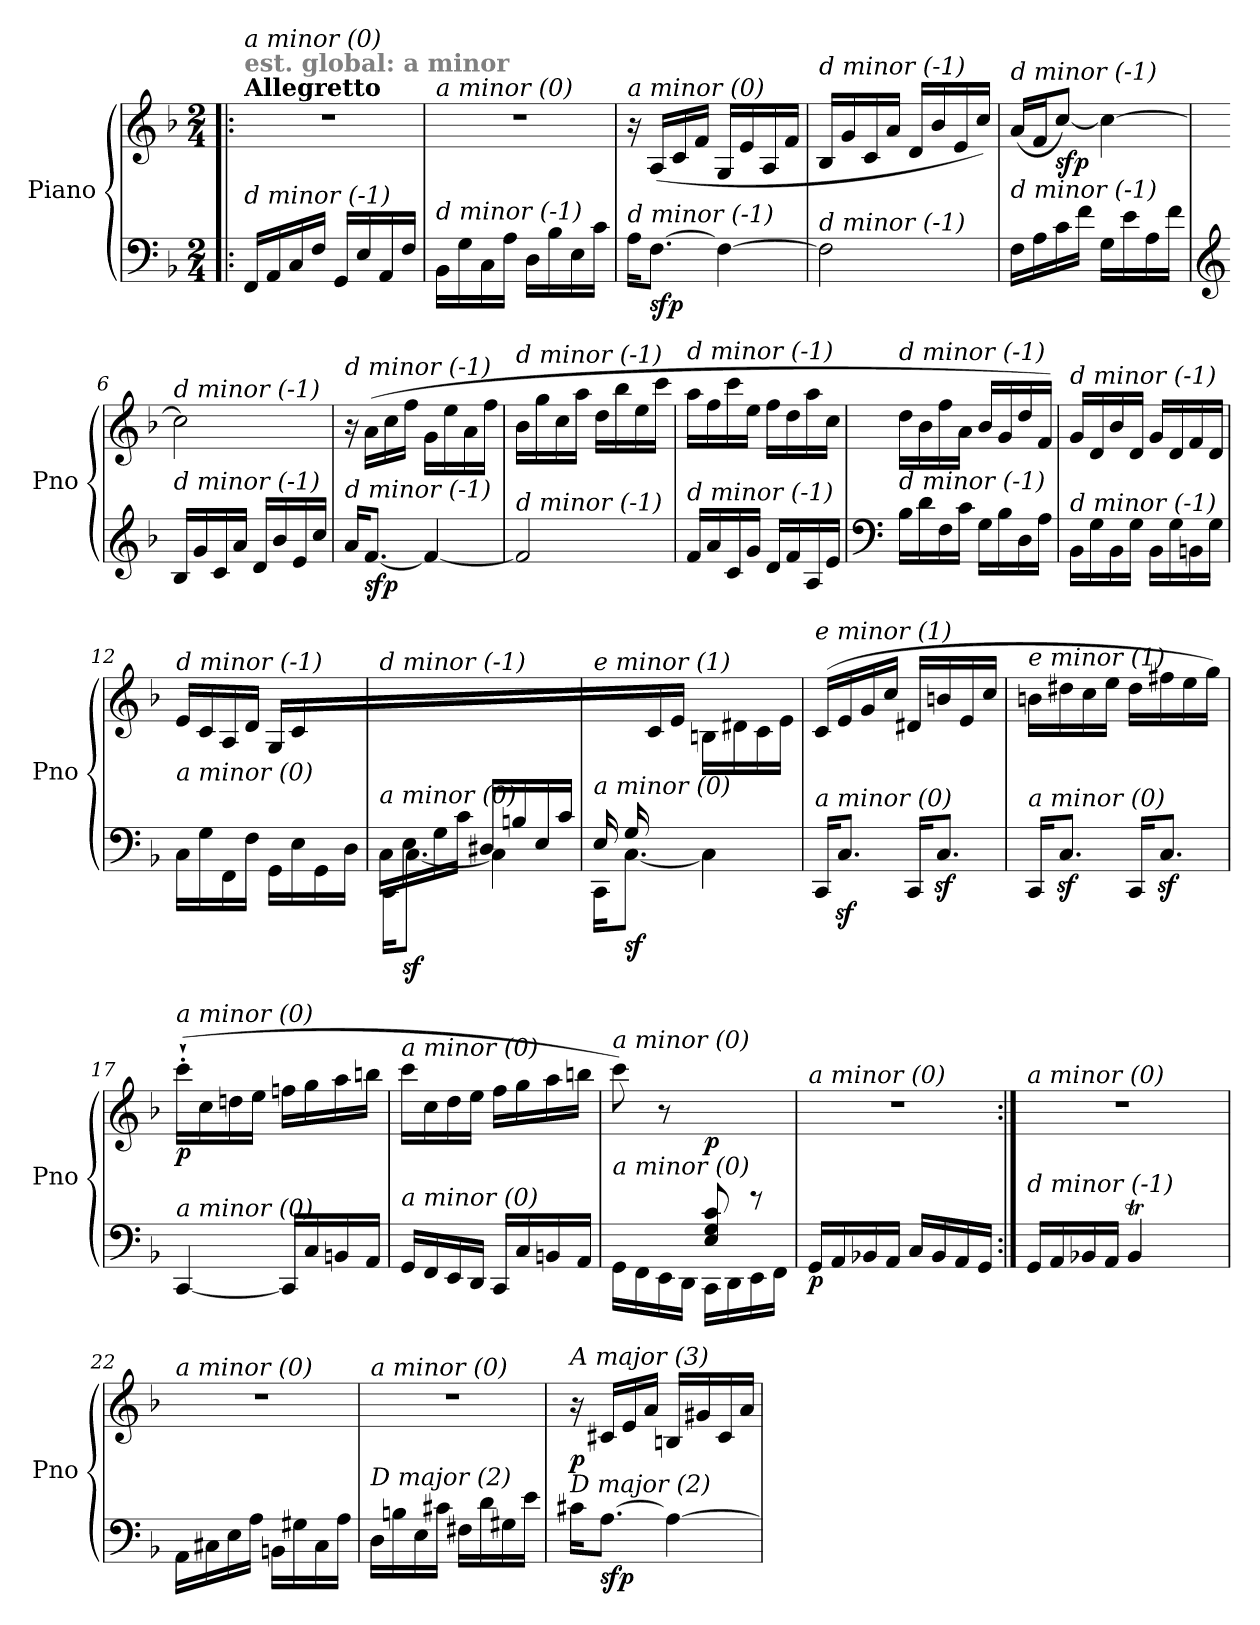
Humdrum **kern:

**kern	**kern	**dynam
*part1	*part1	*part1
*staff2	*staff1	*staff1/2
*I"Piano	*	*
*I'Pno	*	*
*clefF4	*clefG2	*
*k[b-]	*k[b-]	*
*M2/4	*M2/4	*
=1!|:	=1!|:	=1!|:
!	!LO:TX:a:B:t=Allegretto	!
!	!LO:TX:a:B:color=#808080:t=est. global&colon; a minor	!
!	!LO:TX:i:t=a minor (0)	!
!LO:TX:i:t=d minor (-1)	!	!
!	!	!LO:DY:b
16FF/LL	2r	other-dynamics
16AA/	.	.
16C/	.	.
16F/JJ	.	.
16GG/LL	.	.
16E/	.	.
16AA/	.	.
16F/JJ	.	.
=2	=2	=2
!	!LO:TX:i:t=a minor (0)	!
!LO:TX:i:t=d minor (-1)	!	!
16BB-\LL	2r	.
16G\	.	.
16C\	.	.
16A\JJ	.	.
16D\LL	.	.
16B-\	.	.
16E\	.	.
16c\JJ	.	.
=3	=3	=3
!	!LO:TX:i:t=a minor (0)	!
!LO:TX:i:t=d minor (-1)	!	!
!	!	!LO:DY:a
16A\KL	16r	other-dynamics
!	!	!LO:DY:b=2
[8.F\J	(16A/LL	sfp
.	16c/	.
.	16f/JJ	.
4F\_	16G/LL	.
.	16e/	.
.	16A/	.
.	16f/JJ	.
=4	=4	=4
!	!LO:TX:i:t=d minor (-1)	!
!LO:TX:i:t=d minor (-1)	!	!
2F\]	16B-/LL	.
.	16g/	.
.	16c/	.
.	16a/JJ	.
.	16d/LL	.
.	16b-/	.
.	16e/	.
.	16cc/JJ)	.
!!LO:LB:g=z
=5	=5	=5
!	!LO:TX:i:t=d minor (-1)	!
!LO:TX:i:t=d minor (-1)	!	!
16F\LL	(16a/LL	.
16A\	16f/J	.
!	!	!LO:DY:b
16c\	[8cc/J)	sfp
16f\JJ	.	.
16G\LL	4cc\_	.
16e\	.	.
16A\	.	.
16f\JJ	.	.
=6	=6	=6
*clefG2	*	*
!	!LO:TX:i:t=d minor (-1)	!
!LO:TX:i:t=d minor (-1)	!	!
16B-/LL	2cc\]	.
16g/	.	.
16c/	.	.
16a/JJ	.	.
16d/LL	.	.
16b-/	.	.
16e/	.	.
16cc/JJ	.	.
=7	=7	=7
!	!LO:TX:i:t=d minor (-1)	!
!LO:TX:i:t=d minor (-1)	!	!
16a/KL	16r	.
!	!	!LO:DY:b=2
[8.f/J	(16a\LL	sfp
.	16cc\	.
.	16ff\JJ	.
4f/_	16g\LL	.
.	16ee\	.
.	16a\	.
.	16ff\JJ	.
=8	=8	=8
!	!LO:TX:i:t=d minor (-1)	!
!LO:TX:i:t=d minor (-1)	!	!
2f/]	16b-\LL	.
.	16gg\	.
.	16cc\	.
.	16aa\JJ	.
.	16dd\LL	.
.	16bb-\	.
.	16ee\	.
.	16ccc\JJ	.
=9	=9	=9
!	!LO:TX:i:t=d minor (-1)	!
!LO:TX:i:t=d minor (-1)	!	!
16f/LL	16aa\LL	.
16a/	16ff\	.
16c/	16ccc\	.
16g/JJ	16ee\JJ	.
16d/LL	16ff\LL	.
16f/	16dd\	.
16A/	16aa\	.
16e/JJ	16cc\JJ	.
!!LO:LB:g=z
=10	=10	=10
*clefF4	*	*
!	!LO:TX:i:t=d minor (-1)	!
!LO:TX:i:t=d minor (-1)	!	!
16B-\LL	16dd\LL	.
16d\	16b-\	.
16F\	16ff\	.
16c\JJ	16a\JJ	.
16G\LL	16b-/LL	.
16B-\	16g/	.
16D\	16dd/	.
16A\JJ	16f/JJ)	.
!!LO:LB:g=z
=11	=11	=11
!	!LO:TX:i:t=d minor (-1)	!
!LO:TX:i:t=d minor (-1)	!	!
!	!	!LO:DY:b
16BB-\LL	(16g/LL	other-dynamics
16G\	16d/	.
16BB-\	16b-/	.
16G\JJ	16d/JJ	.
16BB-\LL	16g/LL	.
16G\	16d/	.
16BBn\	16f/	.
16G\JJ	16d/JJ	.
=12	=12	=12
*^	*	*
!	!	!LO:TX:i:t=d minor (-1)	!
!LO:TX:i:t=a minor (0)	!	!	!
4.ryy	16C\LL	16e/LL	.
.	16G\	16c/	.
.	16FF\	16A/	.
.	16F\JJ	16d/JJ	.
.	16GG\LL	16G/LL	.
.	16E\	16c/	.
16F/	16GG\	8ryy	.
16Bn/JJ)	16D\JJ	.	.
=13	=13	=13	=13
!	!	!LO:TX:i:t=d minor (-1)	!
!LO:TX:i:t=a minor (0)	!	!	!
16C\LL	16CC\KL	2ryy	.
!	!	!	!LO:DY:b=2
16E\	[8.C\J	.	sf
16G\	.	.	.
16c\JJ	.	.	.
16D#X/LL	4C\]	.	.
16Bn/	.	.	.
16E/	.	.	.
16c/JJ	.	.	.
=14	=14	=14	=14
!	!	!LO:TX:i:t=e minor (1)	!
!LO:TX:i:t=a minor (0)	!	!	!
16E/LL	16CC\KL	8ryy	.
!	!	!	!LO:DY:b=2
16G/	[8.C\J	.	sf
4.ryy	.	16c\	.
.	.	16e\JJ	.
.	4C\]	16Bn\LL	.
.	.	16d#X\	.
.	.	16c\	.
.	.	(16e\JJ	.
*v	*v	*	*
=15	=15	=15
!	!LO:TX:i:t=e minor (1)	!
!LO:TX:i:t=a minor (0)	!	!
!	!	!LO:DY:b
16CC/KL	(16c/LL	other-dynamics
8.Cz</J	16e/	.
.	16g/	.
.	16cc/JJ	.
16CC/KL	16d#X/LL	.
8.Cz</J	16bn/	.
.	16e/	.
.	16cc/JJ	.
!!LO:LB:g=z
=16	=16	=16
!	!LO:TX:i:t=e minor (1)	!
!LO:TX:i:t=a minor (0)	!	!
16CC/KL	16bn\LL	.
8.Cz</J	16dd#X\	.
.	16cc\	.
.	16ee\JJ	.
16CC/KL	16dd#\LL	.
8.Cz</J	16ff#X\	.
.	16ee\	.
.	16gg\JJ)	.
=17	=17	=17
!	!LO:TX:i:t=a minor (0)	!
!LO:TX:i:t=a minor (0)	!	!
!	!	!LO:DY:b
[4CC/	(16ccc`'\LL	p
.	16cc\	.
.	16ddn\	.
.	16ee\JJ	.
!	!	!LO:DY:b
16CC/LL]	16ffn\LL	other-dynamics
16C/	16gg\	.
16BBn/	16aa\	.
16AA/JJ	16bbn\JJ	.
=18	=18	=18
!	!LO:TX:i:t=a minor (0)	!
!LO:TX:i:t=a minor (0)	!	!
16GG/LL	16ccc\LL	.
16FF/	16cc\	.
16EE/	16dd\	.
16DD/JJ	16ee\JJ	.
16CC/LL	16ff\LL	.
16C/	16gg\	.
16BBn/	16aa\	.
16AA/JJ	16bbn\JJ	.
=19	=19	=19
*^	*	*
!	!	!LO:TX:i:t=a minor (0)	!
!LO:TX:i:t=a minor (0)	!	!	!
!	!	!	!LO:DY:b
4ryy	16GG\LL	8ccc\)	other-dynamics
.	16FF\	.	.
.	16EE\	8r	.
.	16DD\JJ	.	.
!	!	!	!LO:DY:b
8E/ 8G/ 8c/	16CC\LL	8ryy	p
.	16DD\	.	.
8ryy	16EE\	8rGG	.
.	16FF\JJ	.	.
!!LO:PB:g=z
=20	=20	=20	=20
!	!	!LO:TX:i:t=a minor (0)	!
!LO:TX:i:t=d minor (-1)	!	!	!
!	!	!	!LO:DY:b=2
*v	*v	*	*
16GG/LL	2r	p
16AA/	.	.
16BB-X/	.	.
16AA/JJ	.	.
16C/LL	.	.
16BB-/	.	.
16AA/	.	.
16GG/JJ	.	.
!!LO:LB:g=z
=21:|!	=21:|!	=21:|!
*^	*^	*
!	!	!LO:TX:i:t=a minor (0)	!	!
!LO:TX:i:t=d minor (-1)	!	!	!	!
16GG/LL	4ryy	2r	4ryy	.
16AA/	.	.	.	.
16BB-X/	.	.	.	.
16AA/JJ	.	.	.	.
*	*Xtuplet	*	*	*
4BB-T/	20ryy	.	4ryy	.
.	20Cyy	.	.	.
.	20BB-yy	.	.	.
.	20AAyy	.	.	.
.	20BB-yy	.	.	.
*	*	*v	*v	*
=22	=22	=22	=22
!	!	!LO:TX:i:t=a minor (0)	!
!LO:TX:i:t=D major (2)	!	!	!
*v	*v	*	*
16AA\LL	2r	.
16C#X\	.	.
16E\	.	.
16A\JJ	.	.
16BBn\LL	.	.
16G#X\	.	.
16C#\	.	.
16A\JJ	.	.
=23	=23	=23
!	!LO:TX:i:t=a minor (0)	!
!LO:TX:i:t=D major (2)	!	!
16D\LL	2r	.
16Bn\	.	.
16E\	.	.
16c#X\JJ	.	.
16F#X\LL	.	.
16d\	.	.
16G#X\	.	.
16e\JJ	.	.
=24	=24	=24
!	!LO:TX:i:t=A major (3)	!
!LO:TX:i:t=D major (2)	!	!
!	!	!LO:DY:b
16c#X\KL	16r	p
!	!	!LO:DY:b=2
[8.A\J	16c#X/LL	sfp
.	16e/	.
.	16a/JJ	.
4A\_	16Bn/LL	.
.	16g#X/	.
.	16c#/	.
.	16a/JJ	.
=	=	=
*-	*-	*-
